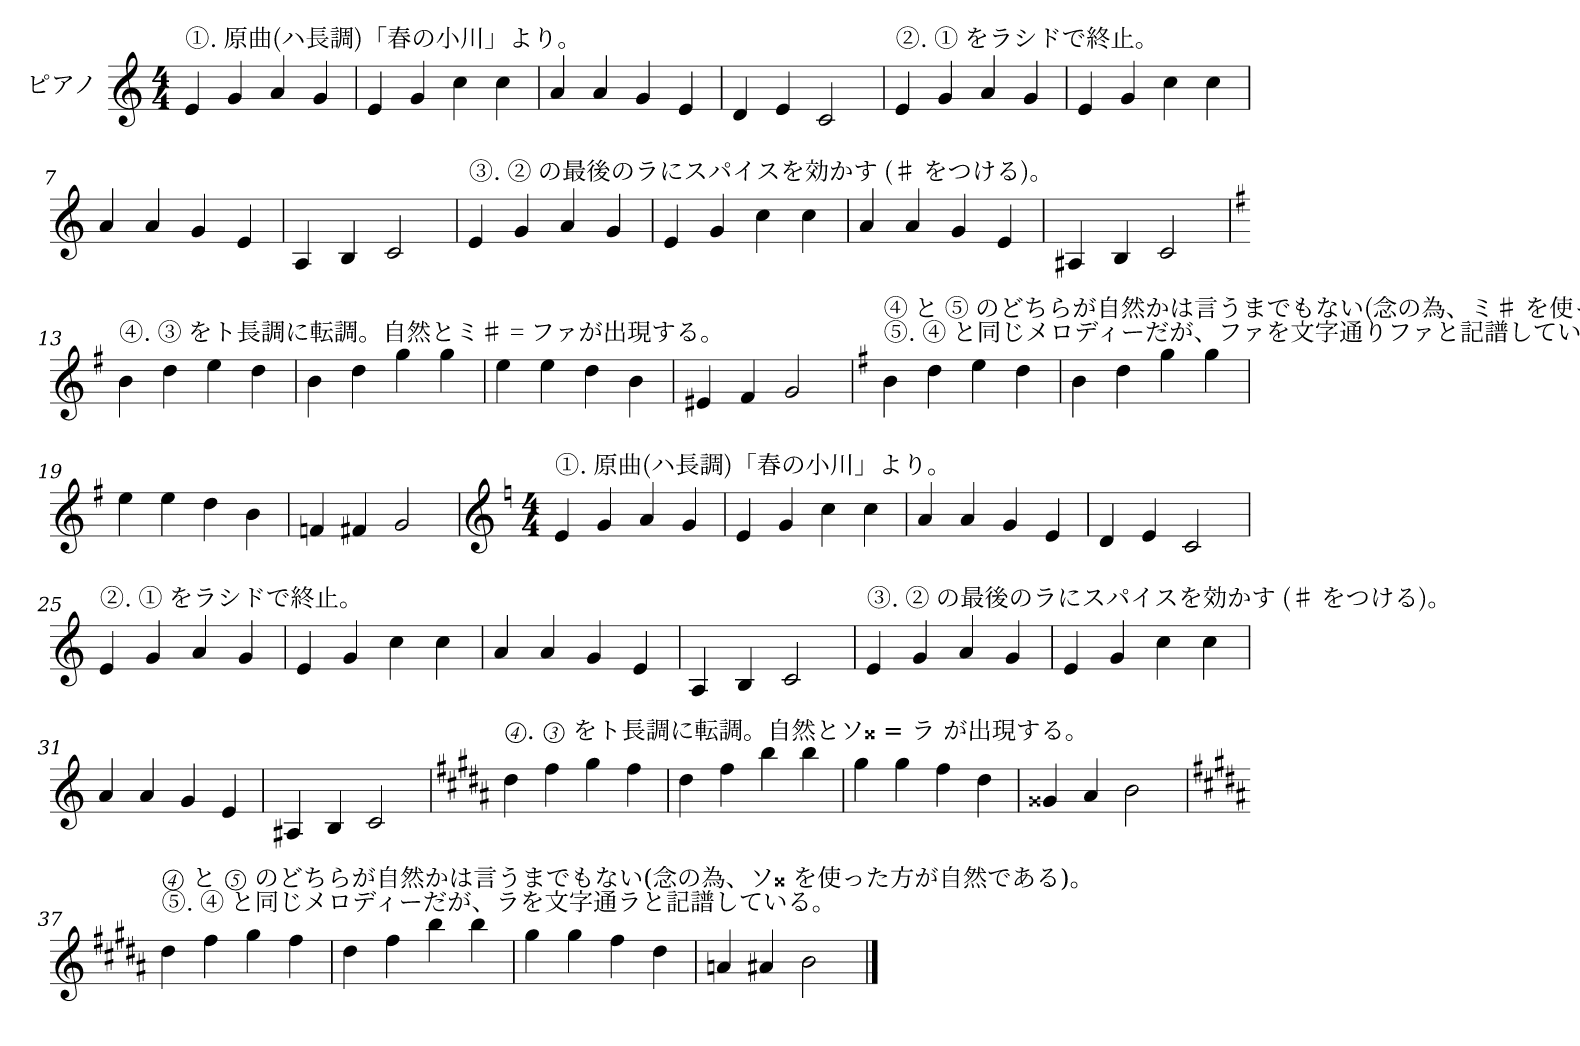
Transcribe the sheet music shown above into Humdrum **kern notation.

**kern
*part1
*staff1
*I"ピアノ
!!LO:LB:g=z
*clefG2
*k[]
*M4/4
=1
!LO:TX:a:t=①. 原曲(ハ長調)「春の小川」より。
4e/
4g/
4a/
4g/
=2
4e/
4g/
4cc\
4cc\
=3
4a/
4a/
4g/
4e/
=4
4d/
4e/
2c/
!!LO:LB:g=z
=5
!LO:TX:a:t=②. ① をラシドで終止。
4e/
4g/
4a/
4g/
=6
4e/
4g/
4cc\
4cc\
=7
4a/
4a/
4g/
4e/
=8
4A/
4B/
2c/
!!LO:LB:g=z
=9
!LO:TX:a:t=③. ② の最後のラにスパイスを効かす (♯ をつける)。
4e/
4g/
4a/
4g/
=10
4e/
4g/
4cc\
4cc\
=11
4a/
4a/
4g/
4e/
=12
4A#X/
4B/
2c/
!!LO:LB:g=z
=13
*k[f#]
!LO:TX:a:t=④. ③ をト長調に転調。自然とミ♯ = ファが出現する。
4b\
4dd\
4ee\
4dd\
=14
4b\
4dd\
4gg\
4gg\
=15
4ee\
4ee\
4dd\
4b\
=16
4e#X/
4f#/
2g/
!!LO:LB:g=z
=17
*k[f#]
!LO:TX:a:t=⑤. ④ と同じメロディーだが、ファを文字通りファと記譜している。
!LO:TX:a:t=④ と ⑤ のどちらが自然かは言うまでもない(念の為、ミ♯ を使った方が自然である)。
4b\
4dd\
4ee\
4dd\
=18
4b\
4dd\
4gg\
4gg\
=19
4ee\
4ee\
4dd\
4b\
=20
4fn/
4f#X/
2g/
!!LO:LB:g=z
=21
*clefG2
*k[]
*M4/4
!LO:TX:a:t=①. 原曲(ハ長調)「春の小川」より。
4e/
4g/
4a/
4g/
=22
4e/
4g/
4cc\
4cc\
=23
4a/
4a/
4g/
4e/
=24
4d/
4e/
2c/
!!LO:LB:g=z
=25
!LO:TX:a:t=②. ① をラシドで終止。
4e/
4g/
4a/
4g/
=26
4e/
4g/
4cc\
4cc\
=27
4a/
4a/
4g/
4e/
=28
4A/
4B/
2c/
!!LO:LB:g=z
=29
!LO:TX:a:t=③. ② の最後のラにスパイスを効かす (♯ をつける)。
4e/
4g/
4a/
4g/
=30
4e/
4g/
4cc\
4cc\
=31
4a/
4a/
4g/
4e/
=32
4A#X/
4B/
2c/
!!LO:LB:g=z
=33
*k[f#c#g#d#a#]
!LO:TX:a:t=④. ③ をト長調に転調。自然とソ𝄪 = ラ が出現する。
4dd#\
4ff#\
4gg#\
4ff#\
=34
4dd#\
4ff#\
4bb\
4bb\
=35
4gg#\
4gg#\
4ff#\
4dd#\
=36
4g##X/
4a#/
2b\
!!LO:LB:g=z
=37
*k[f#c#g#d#a#]
!LO:TX:a:t=⑤. ④ と同じメロディーだが、ラを文字通ラと記譜している。
!LO:TX:a:t=④ と ⑤ のどちらが自然かは言うまでもない(念の為、ソ𝄪 を使った方が自然である)。
4dd#\
4ff#\
4gg#\
4ff#\
=38
4dd#\
4ff#\
4bb\
4bb\
=39
4gg#\
4gg#\
4ff#\
4dd#\
=40
4an/
4a#X/
2b\
==
*-
